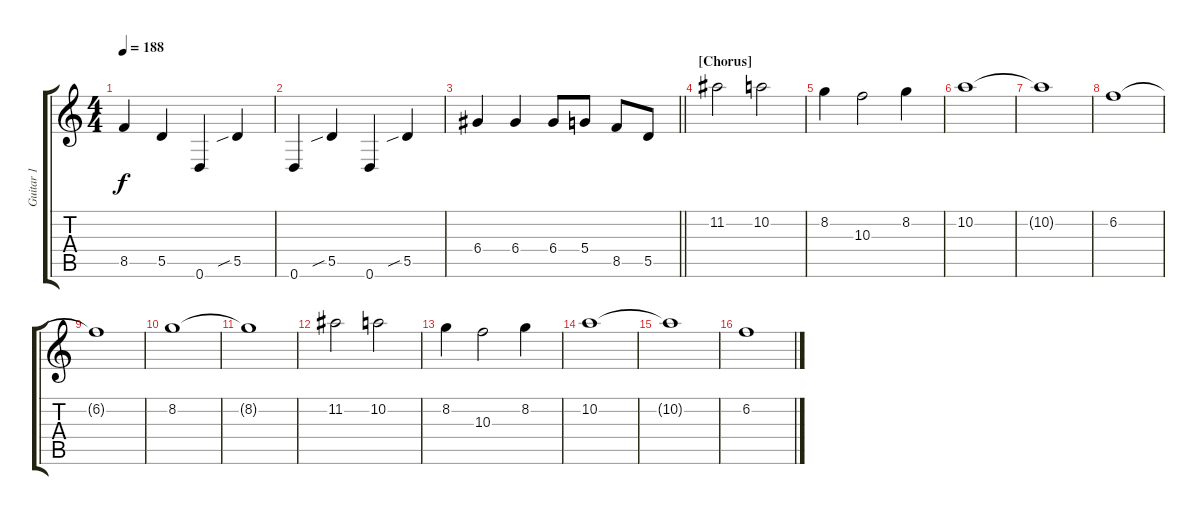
\track ("Guitar 1" "Guitar 1") {instrument distortionguitar}
\staff {score tabs}
\tuning (E4 B3 G3 D3 A2 D2) {hide}
\ts (4 4)
\tempo 188
\clef g2
\ks c
8.5.4{dy f} 5.5.4 0.6.4 5.5{sib}.4 |
0.6.4 5.5{sib}.4 0.6.4 5.5{sib}.4 |
\barLineRight lightlight
6.4.4 6.4.4 6.4.8 5.4.8 8.5.8 5.5.8 |
\section ("" "[Chorus]")
11.2.2 10.2.2 |
8.2.4 10.3.2 8.2.4 |
10.2.1 |
10.2{t}.1 |
6.2.1 |
6.2{t}.1 |
8.2.1 |
8.2{t}.1 |
11.2.2 10.2.2 |
8.2.4 10.3.2 8.2.4 |
10.2.1 |
10.2{t}.1 |
6.2.1
